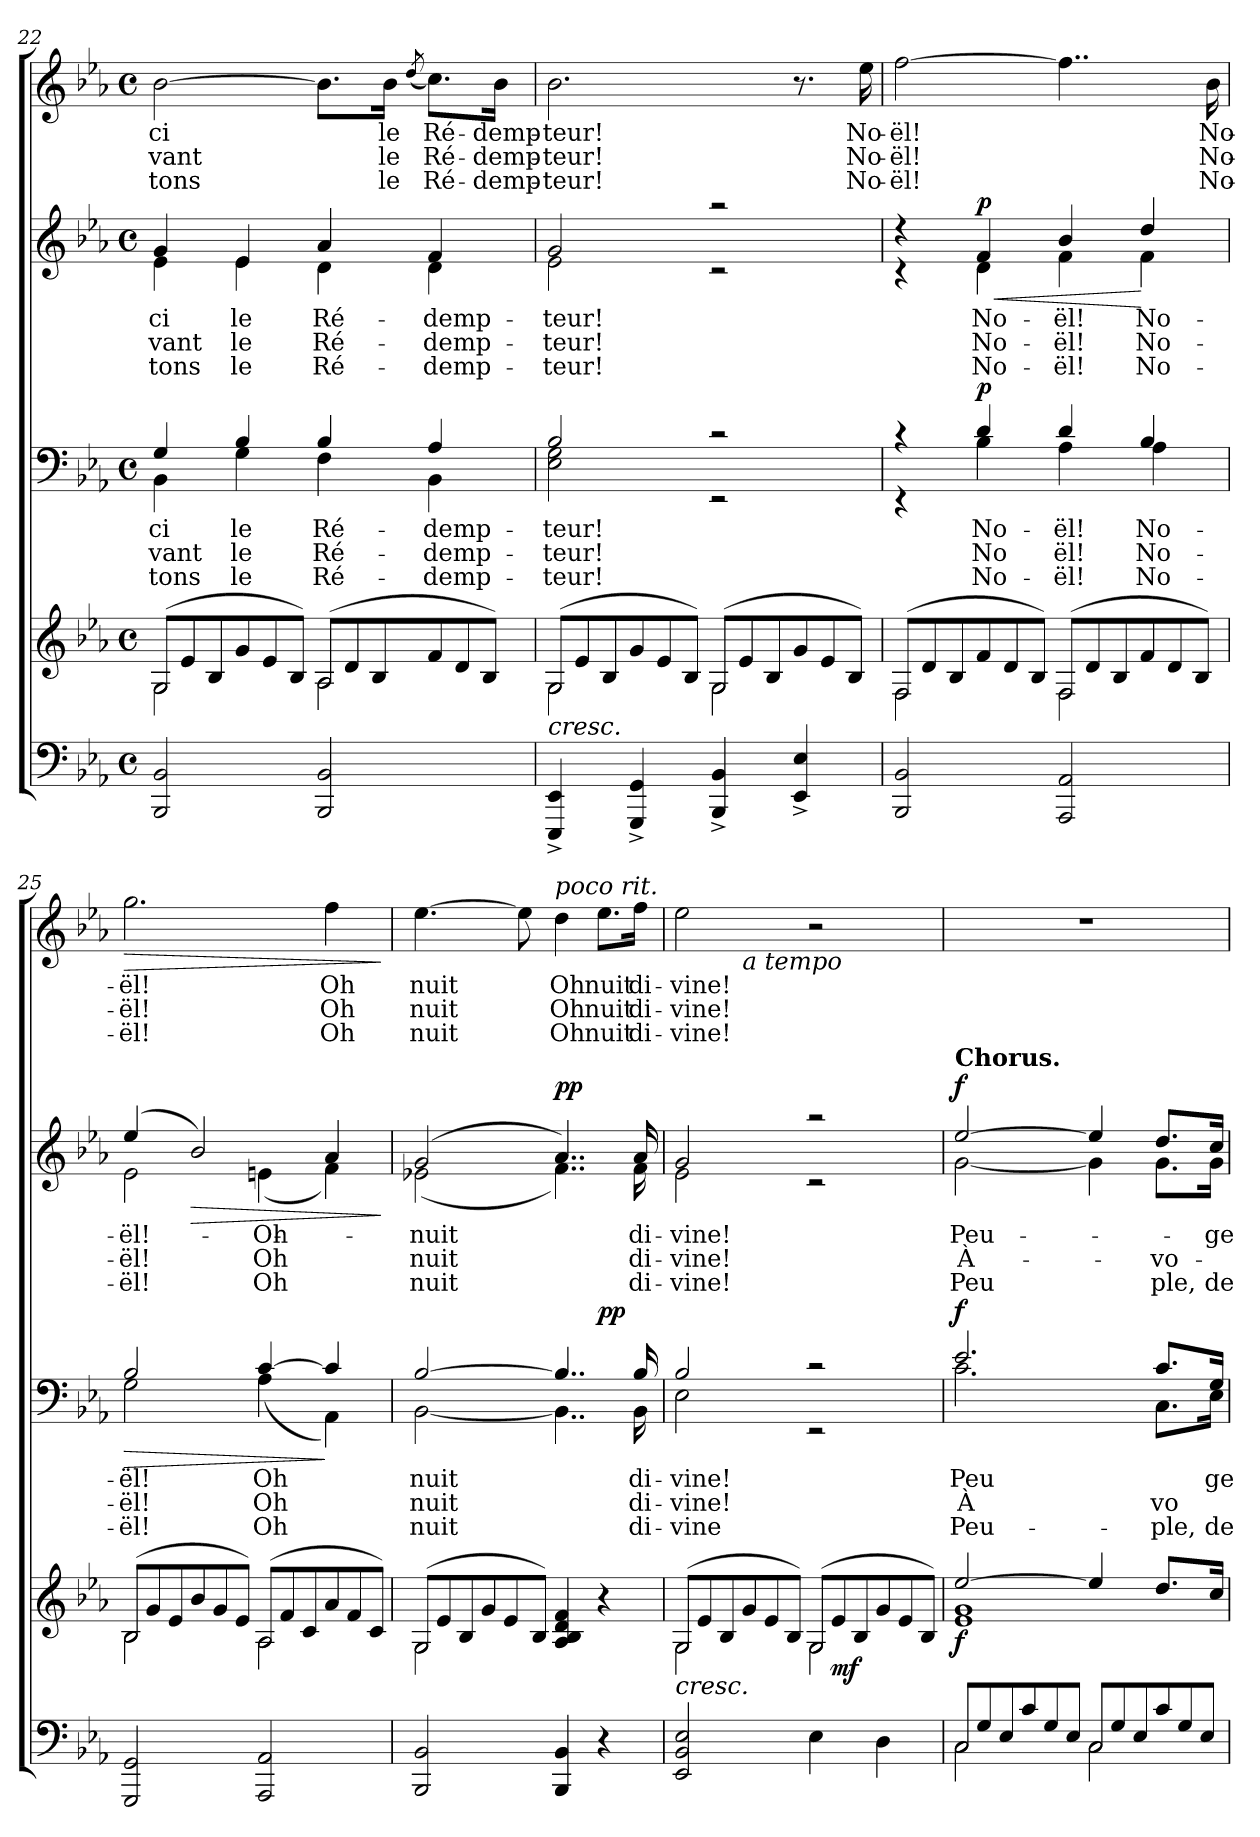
**kern	**kern	**dynam	**kern	**text	**text	**text	**dynam	**kern	**text	**text	**text	**dynam	**kern	**text	**text	**text	**dynam
*part4	*part4	*part4	*part3	*part3	*part3	*part3	*part3	*part2	*part2	*part2	*part2	*part2	*part1	*part1	*part1	*part1	*part1
*staff5	*staff4	*staff4/5	*staff3	*staff3	*staff3	*staff3	*staff3	*staff2	*staff2	*staff2	*staff2	*staff2	*staff1	*staff1	*staff1	*staff1	*staff1
!!LO:PB:g=z
*clefF4	*clefG2	*	*clefF4	*	*	*	*	*clefG2	*	*	*	*	*clefG2	*	*	*	*
*k[b-e-a-]	*k[b-e-a-]	*	*k[b-e-a-]	*	*	*	*	*k[b-e-a-]	*	*	*	*	*k[b-e-a-]	*	*	*	*
*E-:	*E-:	*	*E-:	*	*	*	*	*E-:	*	*	*	*	*E-:	*	*	*	*
*M4/4	*M4/4	*	*M4/4	*	*	*	*	*M4/4	*	*	*	*	*M4/4	*	*	*	*
*met(c)	*met(c)	*	*met(c)	*	*	*	*	*met(c)	*	*	*	*	*met(c)	*	*	*	*
*	*Xtuplet	*	*	*	*	*	*	*	*	*	*	*	*	*	*	*	*
=22	=22	=22	=22	=22	=22	=22	=22	=22	=22	=22	=22	=22	=22	=22	=22	=22	=22
*	*^	*	*	*	*	*	*	*	*	*	*	*	*	*	*	*	*
!	!LO:N:head=open	!LO:N:head=open	!	!	!LO:LY:b	!LO:LY:b	!LO:LY:b	!	!	!LO:LY:b	!LO:LY:b	!LO:LY:b	!	!	!LO:LY:b	!LO:LY:b	!LO:LY:b	!
*	*	*	*	*^	*	*	*	*	*^	*	*	*	*	*	*	*	*	*
2BBB-/ 2BB-/	(>12G/L	4G\	.	4G/	4BB-\	-ci	vant	-tons	.	4g/	4e-\	-ci	-vant	-tons	.	[2b-\	-ci	-vant	-tons	.
.	12e-/	.	.	.	.	.	.	.	.	.	.	.	.	.	.	.	.	.	.	.
.	12B-/	.	.	.	.	.	.	.	.	.	.	.	.	.	.	.	.	.	.	.
!	!	!	!	!	!	!LO:LY:b	!LO:LY:b	!LO:LY:b	!	!	!	!LO:LY:b	!LO:LY:b	!LO:LY:b	!	!	!	!	!	!
.	12g/	4ryy	.	4B-/	4G\	le	le	le	.	4e-/	4e-\	le	le	le	.	.	.	.	.	.
.	12e-/	.	.	.	.	.	.	.	.	.	.	.	.	.	.	.	.	.	.	.
.	12B-/J)	.	.	.	.	.	.	.	.	.	.	.	.	.	.	.	.	.	.	.
!	!LO:N:head=open	!LO:N:head=open	!	!	!	!LO:LY:b	!LO:LY:b	!LO:LY:b	!	!	!	!LO:LY:b	!LO:LY:b	!LO:LY:b	!	!	!	!	!	!
2BBB-/ 2BB-/	(>12A-/L	4A-\	.	4B-/	4F\	Ré-	Ré-	Ré-	.	4a-/	4d\	Ré-	Ré-	Ré-	.	8.b-\L]	.	.	.	.
.	12d/	.	.	.	.	.	.	.	.	.	.	.	.	.	.	.	.	.	.	.
.	12B-/	.	.	.	.	.	.	.	.	.	.	.	.	.	.	.	.	.	.	.
!	!	!	!	!	!	!	!	!	!	!	!	!	!	!	!	!	!LO:LY:b	!LO:LY:b	!LO:LY:b	!
.	.	.	.	.	.	.	.	.	.	.	.	.	.	.	.	16b-\Jk	le	le	le	.
.	.	.	.	.	.	.	.	.	.	.	.	.	.	.	.	(<8qdd/	.	.	.	.
!	!	!	!	!	!	!LO:LY:b	!LO:LY:b	!LO:LY:b	!	!	!	!LO:LY:b	!LO:LY:b	!LO:LY:b	!	!	!LO:LY:b	!LO:LY:b	!LO:LY:b	!
.	12f/	4ryy	.	4A-/	4BB-\	-demp-	-demp-	-demp-	.	4f/	4d\	-demp-	-demp-	-demp-	.	8.cc\L)	Ré-	Ré-	Ré-	.
.	12d/	.	.	.	.	.	.	.	.	.	.	.	.	.	.	.	.	.	.	.
.	12B-/J)	.	.	.	.	.	.	.	.	.	.	.	.	.	.	.	.	.	.	.
!	!	!	!	!	!	!	!	!	!	!	!	!	!	!	!	!	!LO:LY:b	!LO:LY:b	!LO:LY:b	!
.	.	.	.	.	.	.	.	.	.	.	.	.	.	.	.	16b-\Jk	-demp-	-demp-	-demp-	.
=23	=23	=23	=23	=23	=23	=23	=23	=23	=23	=23	=23	=23	=23	=23	=23	=23	=23	=23	=23	=23
!	!LO:TX:b:i:t=cresc.	!	!	!	!	!	!	!	!	!	!	!	!	!	!	!	!	!	!	!
!	!LO:N:head=open	!LO:N:head=open	!	!	!	!LO:LY:b	!LO:LY:b	!LO:LY:b	!	!	!	!LO:LY:b	!LO:LY:b	!LO:LY:b	!	!	!LO:LY:b	!LO:LY:b	!LO:LY:b	!
4EEE-/^< 4EE-/^<	(>12G/L	4G\	.	2B-/	2E-\ 2G\	-teur!	-teur!	-teur!	.	2g/	2e-\	-teur!	-teur!	-teur!	.	2.b-\	-teur!	-teur!	-teur!	.
.	12e-/	.	.	.	.	.	.	.	.	.	.	.	.	.	.	.	.	.	.	.
.	12B-/	.	.	.	.	.	.	.	.	.	.	.	.	.	.	.	.	.	.	.
4GGG/^< 4GG/^<	12g/	4ryy	.	.	.	.	.	.	.	.	.	.	.	.	.	.	.	.	.	.
.	12e-/	.	.	.	.	.	.	.	.	.	.	.	.	.	.	.	.	.	.	.
.	12B-/J)	.	.	.	.	.	.	.	.	.	.	.	.	.	.	.	.	.	.	.
!	!LO:N:head=open	!LO:N:head=open	!	!	!	!	!	!	!	!	!	!	!	!	!	!	!	!	!	!
4BBB-/^< 4BB-/^<	(>12G/L	4G\	.	2rc	2rEE	.	.	.	.	2raa	2rc	.	.	.	.	.	.	.	.	.
.	12e-/	.	.	.	.	.	.	.	.	.	.	.	.	.	.	.	.	.	.	.
.	12B-/	.	.	.	.	.	.	.	.	.	.	.	.	.	.	.	.	.	.	.
4EE-/^< 4E-/^<	12g/	4ryy	.	.	.	.	.	.	.	.	.	.	.	.	.	8.r	.	.	.	.
.	12e-/	.	.	.	.	.	.	.	.	.	.	.	.	.	.	.	.	.	.	.
.	12B-/J)	.	.	.	.	.	.	.	.	.	.	.	.	.	.	.	.	.	.	.
!	!	!	!	!	!	!	!	!	!	!	!	!	!	!	!	!	!LO:LY:b	!LO:LY:b	!LO:LY:b	!
.	.	.	.	.	.	.	.	.	.	.	.	.	.	.	.	16ee-\	No-	No-	No-	.
=24	=24	=24	=24	=24	=24	=24	=24	=24	=24	=24	=24	=24	=24	=24	=24	=24	=24	=24	=24	=24
!	!LO:N:head=open	!LO:N:head=open	!	!	!	!	!	!	!	!	!	!	!	!	!	!	!LO:LY:b	!LO:LY:b	!LO:LY:b	!
2BBB-/ 2BB-/	(>12F/L	4F\	.	4rc	4rEE	.	.	.	.	4rdd	4rc	.	.	.	.	[2ff\	-ël!	-ël!	-ël!	.
.	12d/	.	.	.	.	.	.	.	.	.	.	.	.	.	.	.	.	.	.	.
.	12B-/	.	.	.	.	.	.	.	.	.	.	.	.	.	.	.	.	.	.	.
!	!	!	!	!	!	!LO:LY:b	!LO:LY:b	!LO:LY:b	!LO:DY:a	!	!	!LO:LY:b	!LO:LY:b	!LO:LY:b	!LO:HP:b	!	!	!	!	!
!	!	!	!	!	!	!	!	!	!	!	!	!	!	!	!LO:DY:n=1:b	!	!	!	!	!
.	12f/	4ryy	.	4d/	4B-\	No-	No	No-	p	4f/	4d\	No-	No-	No-	< p	.	.	.	.	.
.	12d/	.	.	.	.	.	.	.	.	.	.	.	.	.	.	.	.	.	.	.
.	12B-/J)	.	.	.	.	.	.	.	.	.	.	.	.	.	.	.	.	.	.	.
!	!LO:N:head=open	!LO:N:head=open	!	!	!	!LO:LY:b	!LO:LY:b	!LO:LY:b	!	!	!	!LO:LY:b	!LO:LY:b	!LO:LY:b	!	!	!	!	!	!
2AAA-/ 2AA-/	(>12F/L	4F\	.	4d/	4A-\	-ël!	ël!	-ël!	.	4b-/	4f\	-ël!	-ël!	-ël!	.	4..ff\]	.	.	.	.
.	12d/	.	.	.	.	.	.	.	.	.	.	.	.	.	.	.	.	.	.	.
.	12B-/	.	.	.	.	.	.	.	.	.	.	.	.	.	.	.	.	.	.	.
!	!	!	!	!	!	!LO:LY:b	!LO:LY:b	!LO:LY:b	!	!	!	!LO:LY:b	!LO:LY:b	!LO:LY:b	!	!	!	!	!	!
.	12f/	4ryy	.	4B-/	4A-\	No-	No-	No-	.	4dd/	4f\	No-	No-	No-	[	.	.	.	.	.
.	12d/	.	.	.	.	.	.	.	.	.	.	.	.	.	.	.	.	.	.	.
.	12B-/J)	.	.	.	.	.	.	.	.	.	.	.	.	.	.	.	.	.	.	.
!	!	!	!	!	!	!	!	!	!	!	!	!	!	!	!	!	!LO:LY:b	!LO:LY:b	!LO:LY:b	!
.	.	.	.	.	.	.	.	.	.	.	.	.	.	.	.	16b-\	No-	No-	No-	.
!!LO:LB:g=z
=25	=25	=25	=25	=25	=25	=25	=25	=25	=25	=25	=25	=25	=25	=25	=25	=25	=25	=25	=25	=25
!	!LO:N:head=open	!LO:N:head=open	!	!	!	!LO:LY:b	!LO:LY:b	!LO:LY:b	!LO:HP:b	!	!	!LO:LY:b	!LO:LY:b	!LO:LY:b	!	!	!LO:LY:b	!LO:LY:b	!LO:LY:b	!LO:HP:b
2GGG/ 2GG/	(>12B-/L	4B-\	.	2B-/	2G\	-ël!	-ël!	-ël!	>	(>4ee-/	2e-\	-ël!-	-ël!	-ël!	.	2.gg\	-ël!	-ël!	-ël!	>
.	12g/	.	.	.	.	.	.	.	.	.	.	.	.	.	.	.	.	.	.	.
.	12e-/	.	.	.	.	.	.	.	.	.	.	.	.	.	.	.	.	.	.	.
!	!	!	!	!	!	!	!	!	!	!	!	!	!	!	!LO:HP:b	!	!	!	!	!
.	12b-/	4ryy	.	.	.	.	.	.	.	2b-/)	.	.	.	.	>	.	.	.	.	.
.	12g/	.	.	.	.	.	.	.	.	.	.	.	.	.	.	.	.	.	.	.
.	12e-/J)	.	.	.	.	.	.	.	.	.	.	.	.	.	.	.	.	.	.	.
!	!LO:N:head=open	!LO:N:head=open	!	!	!	!LO:LY:b	!LO:LY:b	!LO:LY:b	!	!	!	!LO:LY:b	!LO:LY:b	!LO:LY:b	!	!	!	!	!	!
2AAA-/ 2AA-/	(>12A-/L	4A-\	.	[>4c/	(<4A-\	Oh	Oh	Oh	.	.	(<4en\	-Oh	Oh	Oh	.	.	.	.	.	.
.	12f/	.	.	.	.	.	.	.	.	.	.	.	.	.	.	.	.	.	.	.
.	12c/	.	.	.	.	.	.	.	.	.	.	.	.	.	.	.	.	.	.	.
!	!	!	!	!	!	!	!	!	!	!	!	!	!	!	!	!	!LO:LY:b	!LO:LY:b	!LO:LY:b	!
.	12a-/	4ryy	.	4c/]	4AA-\)	.	.	.	]	4a-/	4f\)	.	.	.	.	4ff\	Oh	Oh	Oh	.
.	12f/	.	.	.	.	.	.	.	.	.	.	.	.	.	.	.	.	.	.	.
.	12c/J)	.	.	.	.	.	.	.	.	.	.	.	.	.	.	.	.	.	.	.
*	*v	*v	*	*	*	*	*	*	*	*v	*v	*	*	*	*	*	*	*	*	*
*	*	*	*v	*v	*	*	*	*	*	*	*	*	*	*	*	*	*	*
.	.	.	.	.	.	.	.	.	.	.	.	]	.	.	.	.	]
=26	=26	=26	=26	=26	=26	=26	=26	=26	=26	=26	=26	=26	=26	=26	=26	=26	=26
*	*^	*	*	*	*	*	*	*	*	*	*	*	*	*	*	*	*
!	!LO:N:head=open	!LO:N:head=open	!	!	!LO:LY:b	!LO:LY:b	!LO:LY:b	!	!	!LO:LY:b	!LO:LY:b	!LO:LY:b	!	!	!LO:LY:b	!LO:LY:b	!LO:LY:b	!
*	*	*	*	*^	*	*	*	*	*^	*	*	*	*	*	*	*	*	*
*	*	*	*	*	*^	*	*	*	*	*	*	*	*	*	*	*	*	*	*	*
2BBB-/ 2BB-/	(>12G/L	4G\	.	[>2B-/	[<2BB-\	2.ryy	nuit	nuit	nuit	.	(>2g/	(<2e-X\	nuit	nuit	nuit	.	[4.ee-\	nuit	nuit	nuit	.
.	12e-/	.	.	.	.	.	.	.	.	.	.	.	.	.	.	.	.	.	.	.	.
.	12B-/	.	.	.	.	.	.	.	.	.	.	.	.	.	.	.	.	.	.	.	.
.	12g/	4ryy	.	.	.	.	.	.	.	.	.	.	.	.	.	.	.	.	.	.	.
.	12e-/	.	.	.	.	.	.	.	.	.	.	.	.	.	.	.	.	.	.	.	.
.	.	.	.	.	.	.	.	.	.	.	.	.	.	.	.	.	8ee-\]	.	.	.	.
.	12B-/J)	.	.	.	.	.	.	.	.	.	.	.	.	.	.	.	.	.	.	.	.
!	!	!	!	!	!	!	!	!	!	!	!	!	!	!	!	!	!LO:TX:a:i:t=poco rit.	!	!	!	!
!	!	!	!	!	!	!	!	!	!	!	!	!	!	!	!	!LO:DY:b	!	!LO:LY:b	!LO:LY:b	!LO:LY:b	!
4BBB-/ 4BB-/	4A-/ 4B-/ 4d/ 4f/	2ryy	.	4..B-/]	4..BB-\]	.	.	.	.	.	4..a-/)	4..f\)	.	.	.	pp	4dd\	Oh	Oh	Oh	.
!	!	!	!	!	!	!	!	!	!	!LO:DY:b	!	!	!	!	!	!	!	!LO:LY:b	!LO:LY:b	!LO:LY:b	!
4r	4r	.	.	.	.	4ryy	.	.	.	pp	.	.	.	.	.	.	8.ee-\L	nuit	nuit	nuit	.
!	!	!	!	!	!	!	!LO:LY:b	!LO:LY:b	!LO:LY:b	!	!	!	!LO:LY:b	!LO:LY:b	!LO:LY:b	!	!	!LO:LY:b	!LO:LY:b	!LO:LY:b	!
.	.	.	.	16B-/	16BB-\	.	di-	di-	di-	.	16a-/	16f\	di-	di-	di-	.	16ff\Jk	di-	di-	di-	.
=27	=27	=27	=27	=27	=27	=27	=27	=27	=27	=27	=27	=27	=27	=27	=27	=27	=27	=27	=27	=27	=27
!	!LO:TX:b:i:t=cresc.	!	!	!	!	!	!	!	!	!	!	!	!	!	!	!	!	!	!	!	!
!	!LO:N:head=open	!LO:N:head=open	!	!	!	!	!LO:LY:b	!LO:LY:b	!LO:LY:b	!	!	!	!LO:LY:b	!LO:LY:b	!LO:LY:b	!	!	!LO:LY:b	!LO:LY:b	!LO:LY:b	!
*	*	*	*	*	*v	*v	*	*	*	*	*	*	*	*	*	*	*^	*	*	*	*
2EE-/ 2BB-/ 2E-/	(>12G/L	4G\	.	2B-/	2E-\	-vine!	-vine!	-vine	.	2g/	2e-\	-vine!	-vine!	-vine!	.	2ee-\	4ryy	-vine!	-vine!	-vine!	.
.	12e-/	.	.	.	.	.	.	.	.	.	.	.	.	.	.	.	.	.	.	.	.
.	12B-/	.	.	.	.	.	.	.	.	.	.	.	.	.	.	.	.	.	.	.	.
!	!	!	!	!	!	!	!	!	!	!	!	!	!	!	!	!	!LO:TX:b:i:t=a tempo	!	!	!	!
.	12g/	4ryy	.	.	.	.	.	.	.	.	.	.	.	.	.	.	2.ryy	.	.	.	.
.	12e-/	.	.	.	.	.	.	.	.	.	.	.	.	.	.	.	.	.	.	.	.
.	12B-/J)	.	.	.	.	.	.	.	.	.	.	.	.	.	.	.	.	.	.	.	.
!	!LO:N:head=open	!LO:N:head=open	!	!	!	!	!	!	!	!	!	!	!	!	!	!	!	!	!	!	!
4E-\	(>12G/L	4G\	.	2rc	2rEE	.	.	.	.	2raa	2rc	.	.	.	.	2r	.	.	.	.	.
!	!	!	!LO:DY:b	!	!	!	!	!	!	!	!	!	!	!	!	!	!	!	!	!	!
.	12e-/	.	mf	.	.	.	.	.	.	.	.	.	.	.	.	.	.	.	.	.	.
.	12B-/	.	.	.	.	.	.	.	.	.	.	.	.	.	.	.	.	.	.	.	.
4D\	12g/	4ryy	.	.	.	.	.	.	.	.	.	.	.	.	.	.	.	.	.	.	.
.	12e-/	.	.	.	.	.	.	.	.	.	.	.	.	.	.	.	.	.	.	.	.
.	12B-/J)	.	.	.	.	.	.	.	.	.	.	.	.	.	.	.	.	.	.	.	.
*	*	*	*	*	*	*	*	*	*	*	*	*	*	*	*	*v	*v	*	*	*	*
!!LO:PB:g=z
=28	=28	=28	=28	=28	=28	=28	=28	=28	=28	=28	=28	=28	=28	=28	=28	=28	=28	=28	=28	=28
*Xtuplet	*	*	*	*	*	*	*	*	*	*	*	*	*	*	*	*	*	*	*	*
*^	*	*	*	*	*	*	*	*	*	*	*	*	*	*	*	*^	*	*	*	*
!	!	!	!	!	!	!	!	!	!	!	!LO:TX:a:B:t=Chorus.	!	!	!	!	!	!	!	!	!	!	!
!LO:N:head=open	!LO:N:head=open	!	!	!LO:DY:b	!	!	!LO:LY:b	!LO:LY:b	!LO:LY:b	!LO:DY:b	!	!	!LO:LY:b	!LO:LY:b	!LO:LY:b	!LO:DY:b	!	!	!	!	!	!
*	*	*	*	*	*	*	*	*	*	*	*	*	*	*	*	*	*v	*v	*	*	*	*
12C/L	4C\	[>2ee-/	1e- 1g	f	2.e-/	2.c\	Peu	À	Peu-	f	[>2ee-/	[<2g\	Peu-	À-	Peu	f	1r	.	.	.	.
12G/	.	.	.	.	.	.	.	.	.	.	.	.	.	.	.	.	.	.	.	.	.
12E-/	.	.	.	.	.	.	.	.	.	.	.	.	.	.	.	.	.	.	.	.	.
12c/	4ryy	.	.	.	.	.	.	.	.	.	.	.	.	.	.	.	.	.	.	.	.
12G/	.	.	.	.	.	.	.	.	.	.	.	.	.	.	.	.	.	.	.	.	.
12E-/J	.	.	.	.	.	.	.	.	.	.	.	.	.	.	.	.	.	.	.	.	.
!LO:N:head=open	!LO:N:head=open	!	!	!	!	!	!	!	!	!	!	!	!	!	!	!	!	!	!	!	!
12C/L	4C\	4ee-/]	.	.	.	.	.	.	.	.	4ee-/]	4g\]	.	.	.	.	.	.	.	.	.
12G/	.	.	.	.	.	.	.	.	.	.	.	.	.	.	.	.	.	.	.	.	.
12E-/	.	.	.	.	.	.	.	.	.	.	.	.	.	.	.	.	.	.	.	.	.
!	!	!	!	!	!	!	!	!LO:LY:b	!LO:LY:b	!	!	!	!	!LO:LY:b	!LO:LY:b	!	!	!	!	!	!
12c/	4ryy	8.dd/L	.	.	8.c/L	8.C\L	.	vo	-ple,	.	8.dd/L	8.g\L	.	-vo-	ple,	.	.	.	.	.	.
12G/	.	.	.	.	.	.	.	.	.	.	.	.	.	.	.	.	.	.	.	.	.
12E-/J	.	.	.	.	.	.	.	.	.	.	.	.	.	.	.	.	.	.	.	.	.
!	!	!	!	!	!	!	!LO:LY:b	!	!LO:LY:b	!	!	!	!LO:LY:b	!	!LO:LY:b	!	!	!	!	!	!
.	.	16cc/Jk	.	.	16G/Jk	16E-\Jk	ge-	.	de-	.	16cc/Jk	16g\Jk	-ge-	.	de	.	.	.	.	.	.
*v	*v	*	*	*	*v	*v	*	*	*	*	*v	*v	*	*	*	*	*	*	*	*	*
*	*v	*v	*	*	*	*	*	*	*	*	*	*	*	*	*	*	*	*
=	=	=	=	=	=	=	=	=	=	=	=	=	=	=	=	=	=
*-	*-	*-	*-	*-	*-	*-	*-	*-	*-	*-	*-	*-	*-	*-	*-	*-	*-
